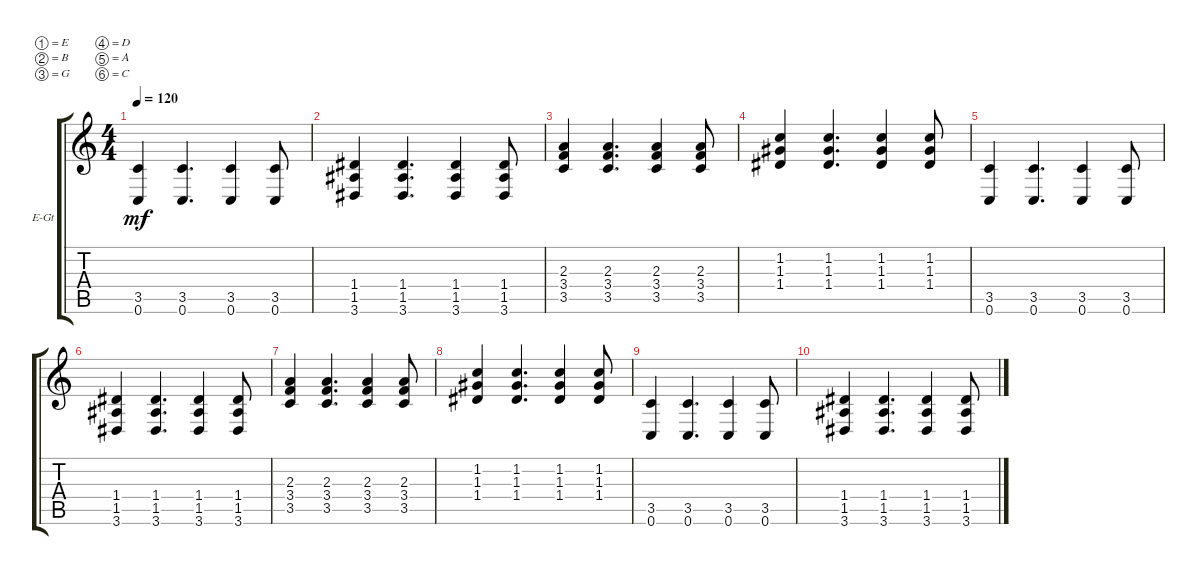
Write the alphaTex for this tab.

\bracketExtendMode groupsimilarinstruments
\firstSystemTrackNameOrientation horizontal
\otherSystemsTrackNameOrientation horizontal
\track ("Electric Guitar 2" "E-Gt") {instrument distortionguitar}
\staff {score tabs}
\tuning (E4 B3 G3 D3 A2 C2)
\ts (4 4)
\tempo 120
\clef g2
\ks c
(3.5 0.6).4{dy mf} (3.5 0.6).4{d} (3.5 0.6).4 (3.5 0.6).8 |
(1.4 3.6 1.5).4 (1.4 3.6 1.5).4{d} (1.4 3.6 1.5).4 (1.4 3.6 1.5).8 |
(3.4 3.5 2.3).4 (3.4 3.5 2.3).4{d} (3.4 3.5 2.3).4 (3.4 3.5 2.3).8 |
(1.3 1.4 1.2).4 (1.3 1.2 1.4).4{d} (1.3 1.2 1.4).4 (1.3 1.2 1.4).8 |
(3.5 0.6).4 (3.5 0.6).4{d} (3.5 0.6).4 (3.5 0.6).8 |
(1.4 3.6 1.5).4 (1.4 3.6 1.5).4{d} (1.4 3.6 1.5).4 (1.4 3.6 1.5).8 |
(3.4 3.5 2.3).4 (3.4 3.5 2.3).4{d} (3.4 3.5 2.3).4 (3.4 3.5 2.3).8 |
(1.3 1.4 1.2).4 (1.3 1.2 1.4).4{d} (1.3 1.2 1.4).4 (1.3 1.2 1.4).8 |
(3.5 0.6).4 (3.5 0.6).4{d} (3.5 0.6).4 (3.5 0.6).8 |
(1.4 3.6 1.5).4 (1.4 3.6 1.5).4{d} (1.4 3.6 1.5).4 (1.4 3.6 1.5).8
